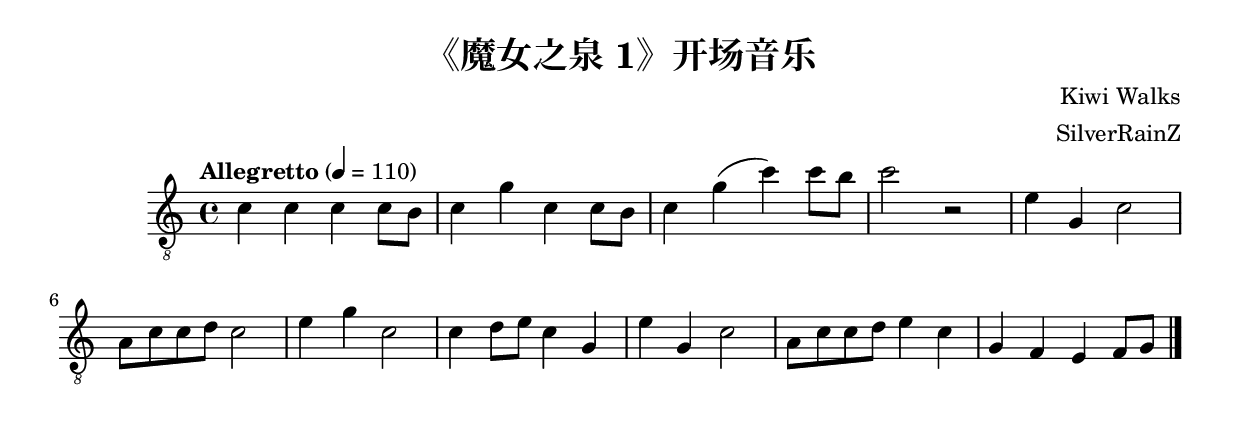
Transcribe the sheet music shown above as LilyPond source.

\version "2.20.0"
\header {
  title = "《魔女之泉 1》开场音乐"
  composer = "Kiwi Walks"
  arranger = "SilverRainZ"
}

symbols =  {
  \time 4/4
  \tempo  "Allegretto" 4 = 110

  % 1
  c'4 c' c' c'8 b8
  c'4 g' c' c'8 b8
  c'4 g' (c'') c''8 b'8
  c''2 r2

  %14
  e'4 g c'2
  a8 c'8 c'8 d'8 c'2

  e'4 g' c'2
  c'4 d'8 e'8 c'4 g

  e'4 g c'2
  a8 c'8 c'8 d'8 e'4 c'

  g4 f e f8 g8

  \bar "|."
}

\score {
  <<
    \new Staff {
      \clef "G_8"
      \symbols
    }
    % \new TabStaff {
    %   \tabFullNotation
    %   \symbols
    % }
  >>

  \midi { }
  \layout { }
}
